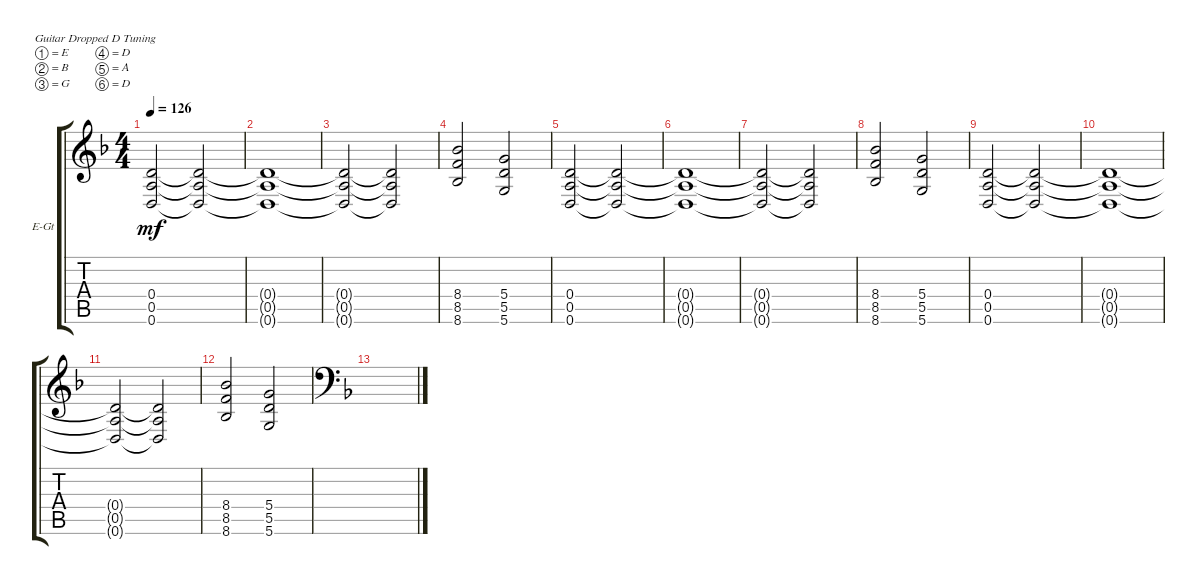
\defaultSystemsLayout 4
\bracketExtendMode groupsimilarinstruments
\firstSystemTrackNameOrientation horizontal
\otherSystemsTrackNameOrientation horizontal
\track ("Rhythm L" "E-Gt") {instrument acousticgrandpiano}
\staff {score tabs}
\tuning (E4 B3 G3 D3 A2 D2)
\displaytranspose 12
\ts (4 4)
\tempo 126
\clef g2
\ks f
(0.6 0.5 0.4).2{dy mf} (0.4{t} 0.5{t} 0.6{t}).2 |
(0.4{t} 0.5{t} 0.6{t}).1 |
(0.4{t} 0.5{t} 0.6{t}).2 (0.6{t} 0.5{t} 0.4{t}).2 |
(8.4 8.5 8.6).2 (5.6 5.5 5.4).2 |
(0.6 0.5 0.4).2 (0.4{t} 0.5{t} 0.6{t}).2 |
(0.4{t} 0.5{t} 0.6{t}).1 |
(0.4{t} 0.5{t} 0.6{t}).2 (0.6{t} 0.5{t} 0.4{t}).2 |
(8.4 8.5 8.6).2 (5.6 5.5 5.4).2 |
(0.6 0.5 0.4).2 (0.4{t} 0.5{t} 0.6{t}).2 |
(0.4{t} 0.5{t} 0.6{t}).1 |
(0.4{t} 0.5{t} 0.6{t}).2 (0.6{t} 0.5{t} 0.4{t}).2 |
(8.4 8.5 8.6).2 (5.6 5.5 5.4).2 |
\clef f4
